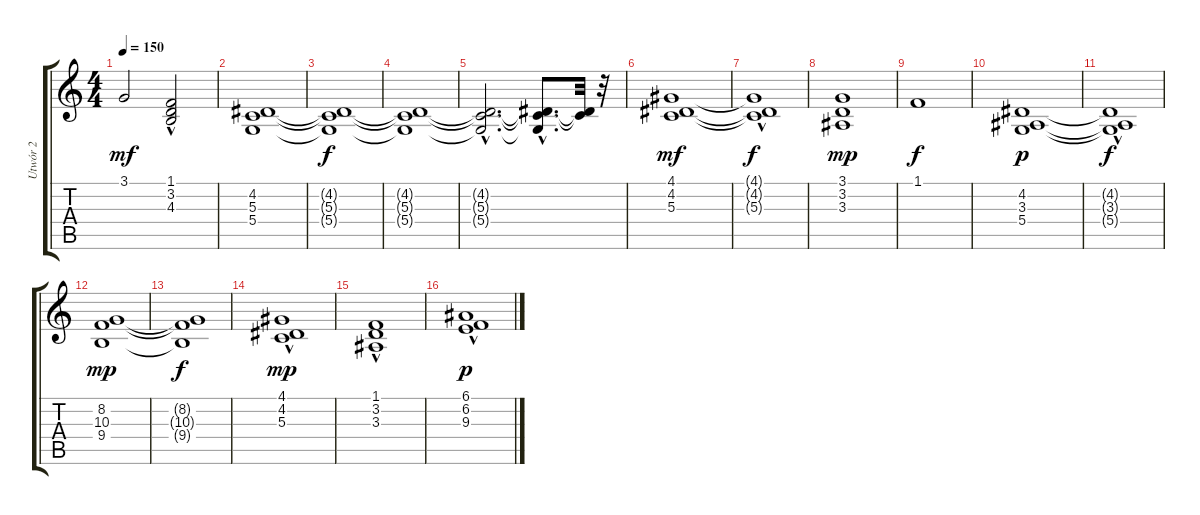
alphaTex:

\track ("Utwór 2" "Utwór 2") {instrument stringensemble2}
\staff {score tabs}
\tuning (E4 B3 G3 D3 A2 E2) {hide}
\ts (4 4)
\tempo 150
\clef g2
\ks c
3.1.2{dy mf} (1.1 3.2{hac} 4.3).2 |
(4.2 5.3 5.4).1 |
(4.2{t} 5.3{t} 5.4{t}).1{dy f} |
(4.2{t} 5.3{t} 5.4{t}).1 |
(4.2{hac t} 5.3{hac t} 5.4{hac t}).2{d} (4.2{hac t} 5.3{hac t} 5.4{hac t}).8{d} (4.2{t} 5.3{t}).32 r.32 |
(4.1 4.2 5.3).1{dy mf} |
(4.1{hac t} 4.2{t} 5.3{hac t}).1{dy f} |
(3.1 3.2 3.3).1{dy mp} |
1.1.1{dy f} |
(4.2 3.3 5.4).1{dy p} |
(4.2{hac t} 3.3{t} 5.4{hac t}).1{dy f} |
(8.2 10.3 9.4).1{dy mp} |
(8.2{t} 10.3{t} 9.4{t}).1{dy f} |
(4.1 4.2{hac} 5.3{hac}).1{dy mp} |
(1.1{hac} 3.2 3.3{hac}).1 |
(6.1 6.2{hac} 9.3).1{dy p}
